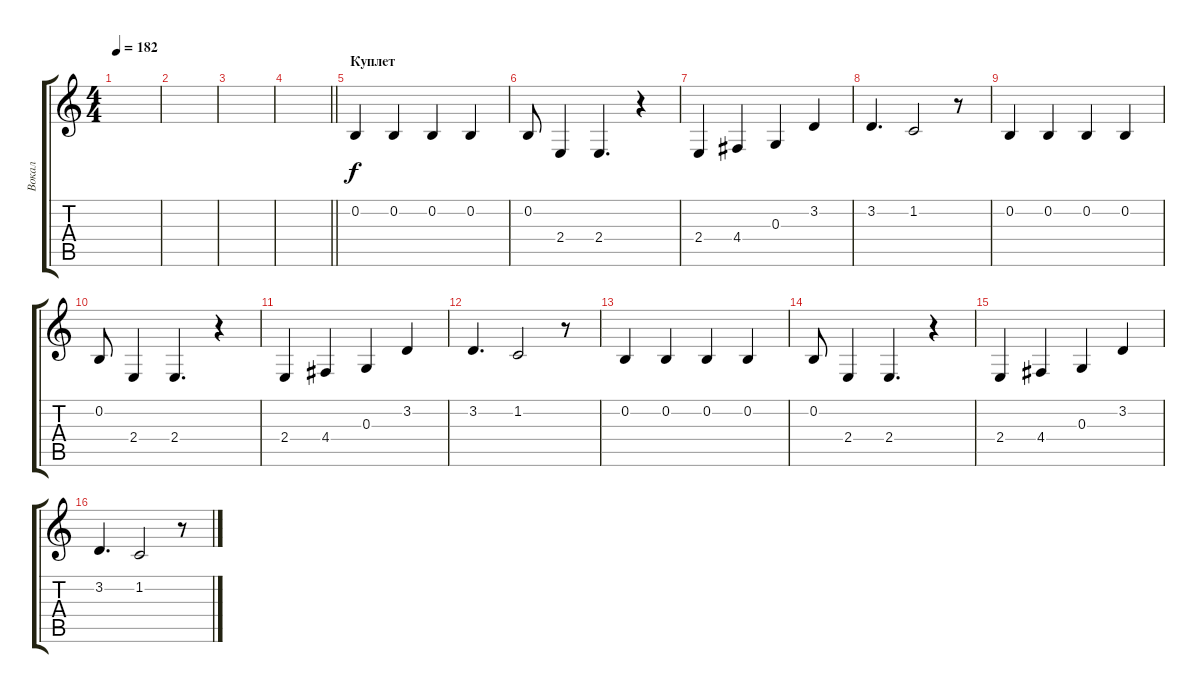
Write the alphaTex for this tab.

\track ("Вокал" "Вокал") {instrument flute}
\staff {score tabs}
\tuning (E4 B3 G3 D3 A2 E2) {hide}
\ts (4 4)
\tempo 182
\clef g2
\ks c
|
|
|
\barLineRight lightlight
|
\section ("" "Куплет")
0.2.4 0.2.4 0.2.4 0.2.4 |
0.2.8 2.4.4 2.4.4{d} r.4 |
2.4.4 4.4.4 0.3.4 3.2.4 |
3.2.4{d} 1.2.2 r.8 |
0.2.4 0.2.4 0.2.4 0.2.4 |
0.2.8 2.4.4 2.4.4{d} r.4 |
2.4.4 4.4.4 0.3.4 3.2.4 |
3.2.4{d} 1.2.2 r.8 |
0.2.4 0.2.4 0.2.4 0.2.4 |
0.2.8 2.4.4 2.4.4{d} r.4 |
2.4.4 4.4.4 0.3.4 3.2.4 |
3.2.4{d} 1.2.2 r.8
